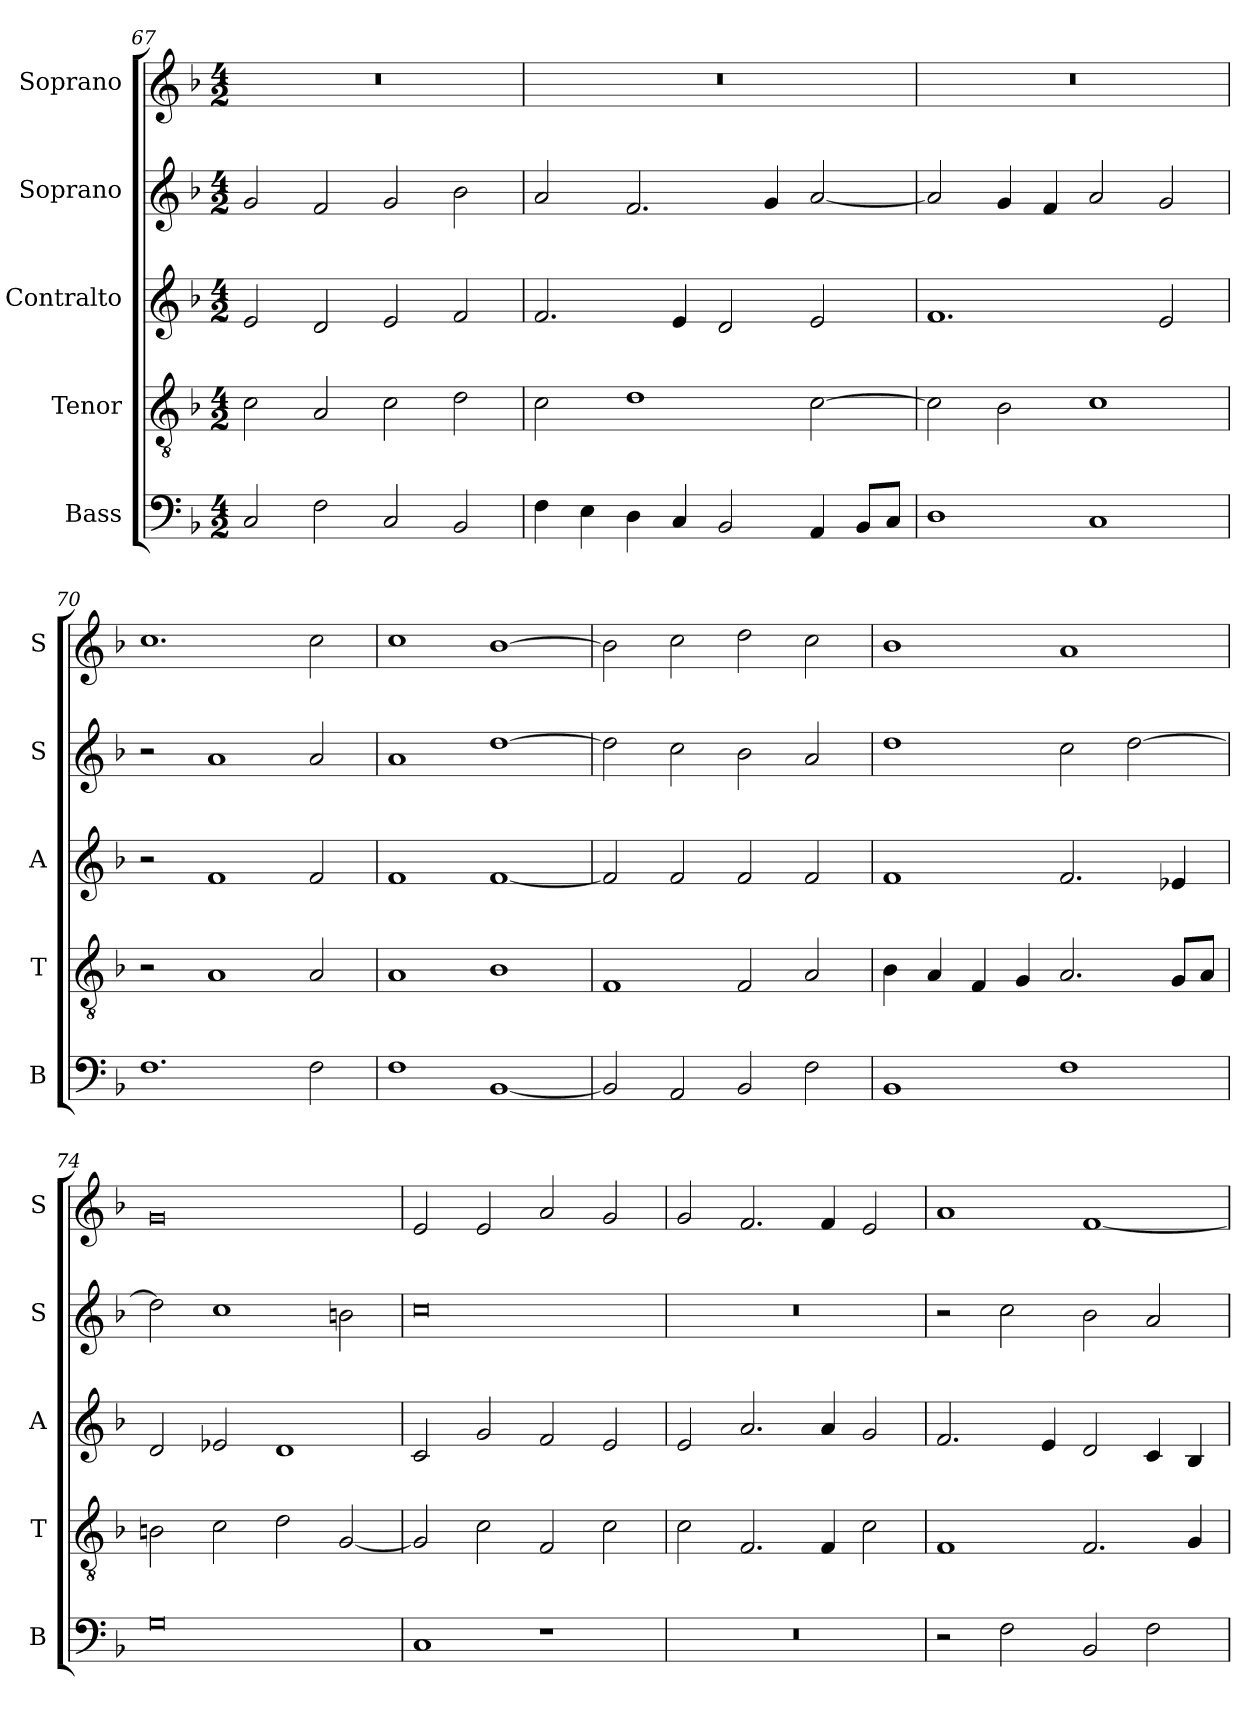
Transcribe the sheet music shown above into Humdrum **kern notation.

**kern	**kern	**kern	**kern	**kern
*part5	*part4	*part3	*part2	*part1
*staff5	*staff4	*staff3	*staff2	*staff1
*I"Bass	*I"Tenor	*I"Contralto	*I"Soprano	*I"Soprano
*I'B	*I'T	*I'A	*I'S	*I'S
*clefF4	*clefGv2	*clefG2	*clefG2	*clefG2
*k[b-]	*k[b-]	*k[b-]	*k[b-]	*k[b-]
*F:ion	*F:ion	*F:ion	*F:ion	*F:ion
*M4/2	*M4/2	*M4/2	*M4/2	*M4/2
=67	=67	=67	=67	=67
2C	2c	2e	2g	0r
2F	2A	2d	2f	.
2C	2c	2e	2g	.
2BB-	2d	2f	2b-	.
=68	=68	=68	=68	=68
4F	2c	2.f	2a	0r
4E	.	.	.	.
4D	1d	.	2.f	.
4C	.	4e	.	.
2BB-	.	2d	.	.
.	.	.	4g	.
4AA	[2c	2e	[2a	.
8BB-/L	.	.	.	.
8C/J	.	.	.	.
=69	=69	=69	=69	=69
1D	2c]	1.f	2a]	0r
.	2B-	.	4g	.
.	.	.	4f	.
1C	1c	.	2a	.
.	.	2e	2g	.
=70	=70	=70	=70	=70
1.F	2r	2r	2r	1.cc
.	1A	1f	1a	.
2F	2A	2f	2a	2cc
=71	=71	=71	=71	=71
1F	1A	1f	1a	1cc
[1BB-	1B-	[1f	[1dd	[1b-
=72	=72	=72	=72	=72
2BB-]	1F	2f]	2dd]	2b-]
2AA	.	2f	2cc	2cc
2BB-	2F	2f	2b-	2dd
2F	2A	2f	2a	2cc
=73	=73	=73	=73	=73
1BB-	4B-	1f	1dd	1b-
.	4A	.	.	.
.	4F	.	.	.
.	4G	.	.	.
1F	2.A	2.f	2cc	1a
.	.	.	[2dd	.
.	8G/L	4e-X	.	.
.	8A/J	.	.	.
=74	=74	=74	=74	=74
0G	2Bn	2d	2dd]	0g
.	2c	2e-X	1cc	.
.	2d	1d	.	.
.	[2G	.	2bn	.
=75	=75	=75	=75	=75
1C	2G]	2c	0cc	2e
.	2c	2g	.	2e
1r	2F	2f	.	2a
.	2c	2e	.	2g
=76	=76	=76	=76	=76
0r	2c	2e	0r	2g
.	2.F	2.a	.	2.f
.	4F	4a	.	4f
.	2c	2g	.	2e
=77	=77	=77	=77	=77
2r	1F	2.f	2r	1a
2F	.	.	2cc	.
.	.	4e	.	.
2BB-	2.F	2d	2b-	[1f
2F	.	4c	2a	.
.	4G	4B-	.	.
=	=	=	=	=
*-	*-	*-	*-	*-
